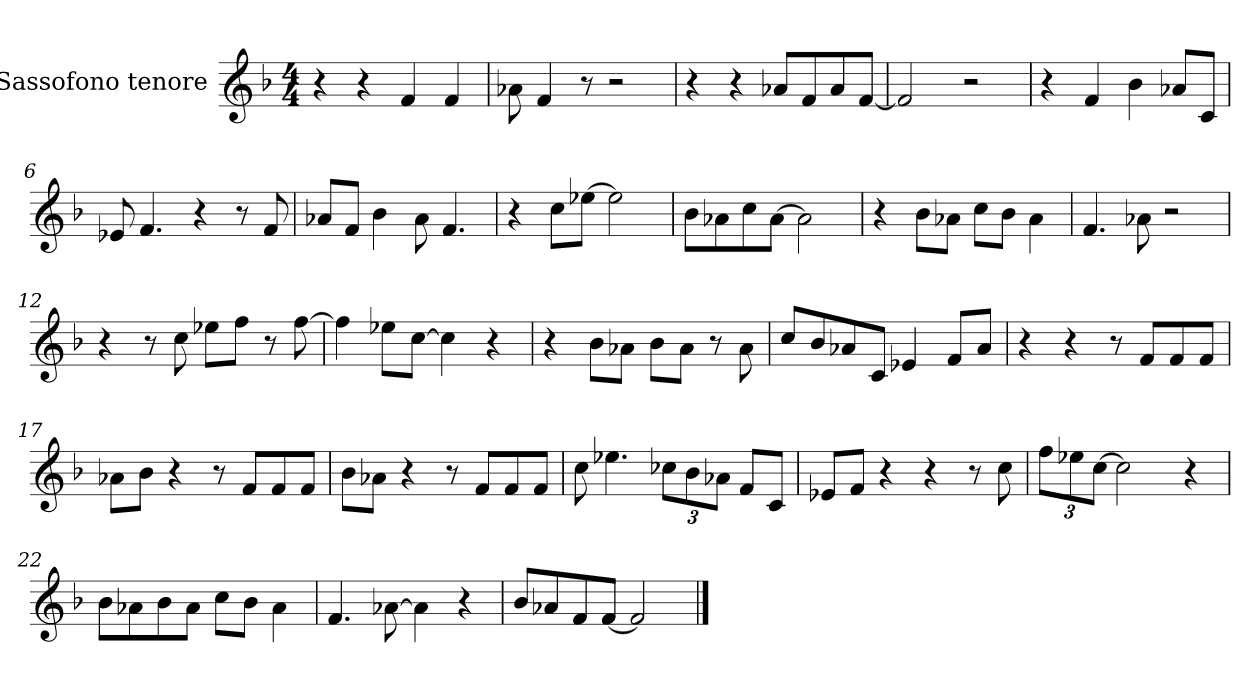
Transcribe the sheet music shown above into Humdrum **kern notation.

**kern
*part1
*staff1
*I"Sassofono tenore
*clefG2
*ITrd8c14
*k[b-]
*M4/4
*MM100
=1
4r
4r
4F/
4F/
=2
8A-X\
4F/
8r
2r
=3
4r
4r
8A-X/L
8F/
8A-/
[8F/J
=4
2F/]
2r
!!LO:LB:g=z
=5
4r
4F/
4B-\
8A-X/L
8C/J
=6
8E-X/
4.F/
4r
8r
8F/
=7
8A-X/L
8F/J
4B-\
8A-\
4.F/
=8
4r
8c\L
[8e-X\J
2e-\]
!!LO:LB:g=z
=9
8B-\L
8A-X\
8c\
[8A-\J
2A-\]
=10
4r
8B-\L
8A-X\J
8c\L
8B-\J
4A-\
=11
4.F/
8A-X\
2r
=12
4r
8r
8c\
8e-X\L
8f\J
8r
[8f\
!!LO:LB:g=z
=13
4f\]
8e-X\L
[8c\J
4c\]
4r
=14
4r
8B-\L
8A-X\J
8B-\L
8A-\J
8r
8A-\
=15
8c/L
8B-/
8A-X/
8C/J
4E-X/
8F/L
8A-/J
=16
4r
4r
8r
8F/L
8F/
8F/J
!!LO:LB:g=z
=17
8A-X\L
8B-\J
4r
8r
8F/L
8F/
8F/J
=18
8B-\L
8A-X\J
4r
8r
8F/L
8F/
8F/J
=19
8c\
4.e-X\
*Xbrackettup
12c-X\L
12B-\
12A-X\J
8F/L
8C/J
=20
8E-X/L
8F/J
4r
4r
8r
8c\
!!LO:LB:g=z
=21
12f\L
12e-X\
[12c\J
2c\]
4r
=22
8B-\L
8A-X\
8B-\
8A-\J
8c\L
8B-\J
4A-\
=23
4.F/
[8A-X\
4A-\]
4r
=24
8B-/L
8A-X/
8F/
[8F/J
2F/]
==
*-
